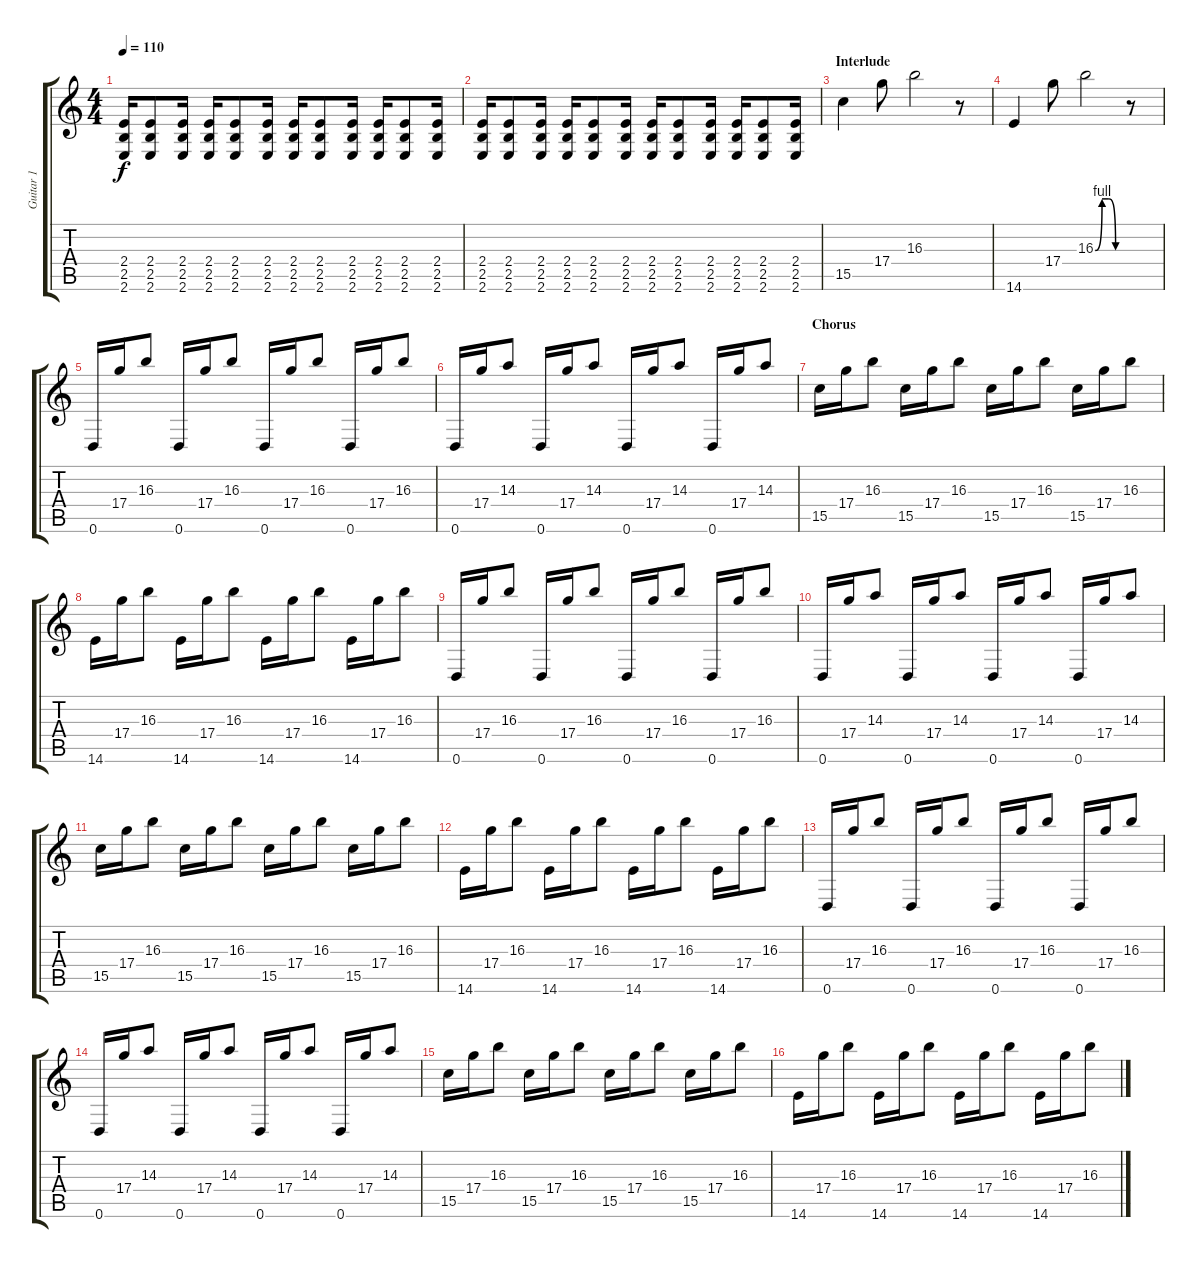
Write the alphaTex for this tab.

\track ("Guitar 1" "Guitar 1") {instrument electricguitarjazz}
\staff {score tabs}
\tuning (E4 B3 G3 D3 A2 D2) {hide}
\ts (4 4)
\tempo 110
\clef g2
\ks c
(2.4 2.5 2.6).16{dy f instrument distortionguitar} (2.4 2.5 2.6).8 (2.4 2.5 2.6).16 (2.4 2.5 2.6).16 (2.4 2.5 2.6).8 (2.4 2.5 2.6).16 (2.4 2.5 2.6).16 (2.4 2.5 2.6).8 (2.4 2.5 2.6).16 (2.4 2.5 2.6).16 (2.4 2.5 2.6).8 (2.4 2.5 2.6).16 |
(2.4 2.5 2.6).16{instrument distortionguitar} (2.4 2.5 2.6).8 (2.4 2.5 2.6).16 (2.4 2.5 2.6).16 (2.4 2.5 2.6).8 (2.4 2.5 2.6).16 (2.4 2.5 2.6).16 (2.4 2.5 2.6).8 (2.4 2.5 2.6).16 (2.4 2.5 2.6).16 (2.4 2.5 2.6).8 (2.4 2.5 2.6).16 |
\section ("" "Interlude")
15.5.4{instrument electricguitarjazz} 17.4.8 16.3.2 r.8 |
14.6.4{instrument electricguitarjazz} 17.4.8 16.3{be (custom 0 0 15 4 30 4 45 0 60 0)}.2 r.8 |
0.6.16{instrument electricguitarjazz} 17.4.16 16.3.8 0.6.16 17.4.16 16.3.8 0.6.16 17.4.16 16.3.8 0.6.16 17.4.16 16.3.8 |
0.6.16 17.4.16 14.3.8 0.6.16 17.4.16 14.3.8 0.6.16 17.4.16 14.3.8 0.6.16 17.4.16 14.3.8 |
\section ("" "Chorus")
15.5.16{instrument electricguitarjazz} 17.4.16 16.3.8 15.5.16 17.4.16 16.3.8 15.5.16 17.4.16 16.3.8 15.5.16 17.4.16 16.3.8 |
14.6.16 17.4.16 16.3.8 14.6.16 17.4.16 16.3.8 14.6.16 17.4.16 16.3.8 14.6.16 17.4.16 16.3.8 |
0.6.16 17.4.16 16.3.8 0.6.16 17.4.16 16.3.8 0.6.16 17.4.16 16.3.8 0.6.16 17.4.16 16.3.8 |
0.6.16 17.4.16 14.3.8 0.6.16 17.4.16 14.3.8 0.6.16 17.4.16 14.3.8 0.6.16 17.4.16 14.3.8 |
15.5.16{instrument electricguitarjazz} 17.4.16 16.3.8 15.5.16 17.4.16 16.3.8 15.5.16 17.4.16 16.3.8 15.5.16 17.4.16 16.3.8 |
14.6.16 17.4.16 16.3.8 14.6.16 17.4.16 16.3.8 14.6.16 17.4.16 16.3.8 14.6.16 17.4.16 16.3.8 |
0.6.16 17.4.16 16.3.8 0.6.16 17.4.16 16.3.8 0.6.16 17.4.16 16.3.8 0.6.16 17.4.16 16.3.8 |
0.6.16 17.4.16 14.3.8 0.6.16 17.4.16 14.3.8 0.6.16 17.4.16 14.3.8 0.6.16 17.4.16 14.3.8 |
15.5.16{instrument electricguitarjazz} 17.4.16 16.3.8 15.5.16 17.4.16 16.3.8 15.5.16 17.4.16 16.3.8 15.5.16 17.4.16 16.3.8 |
14.6.16 17.4.16 16.3.8 14.6.16 17.4.16 16.3.8 14.6.16 17.4.16 16.3.8 14.6.16 17.4.16 16.3.8
